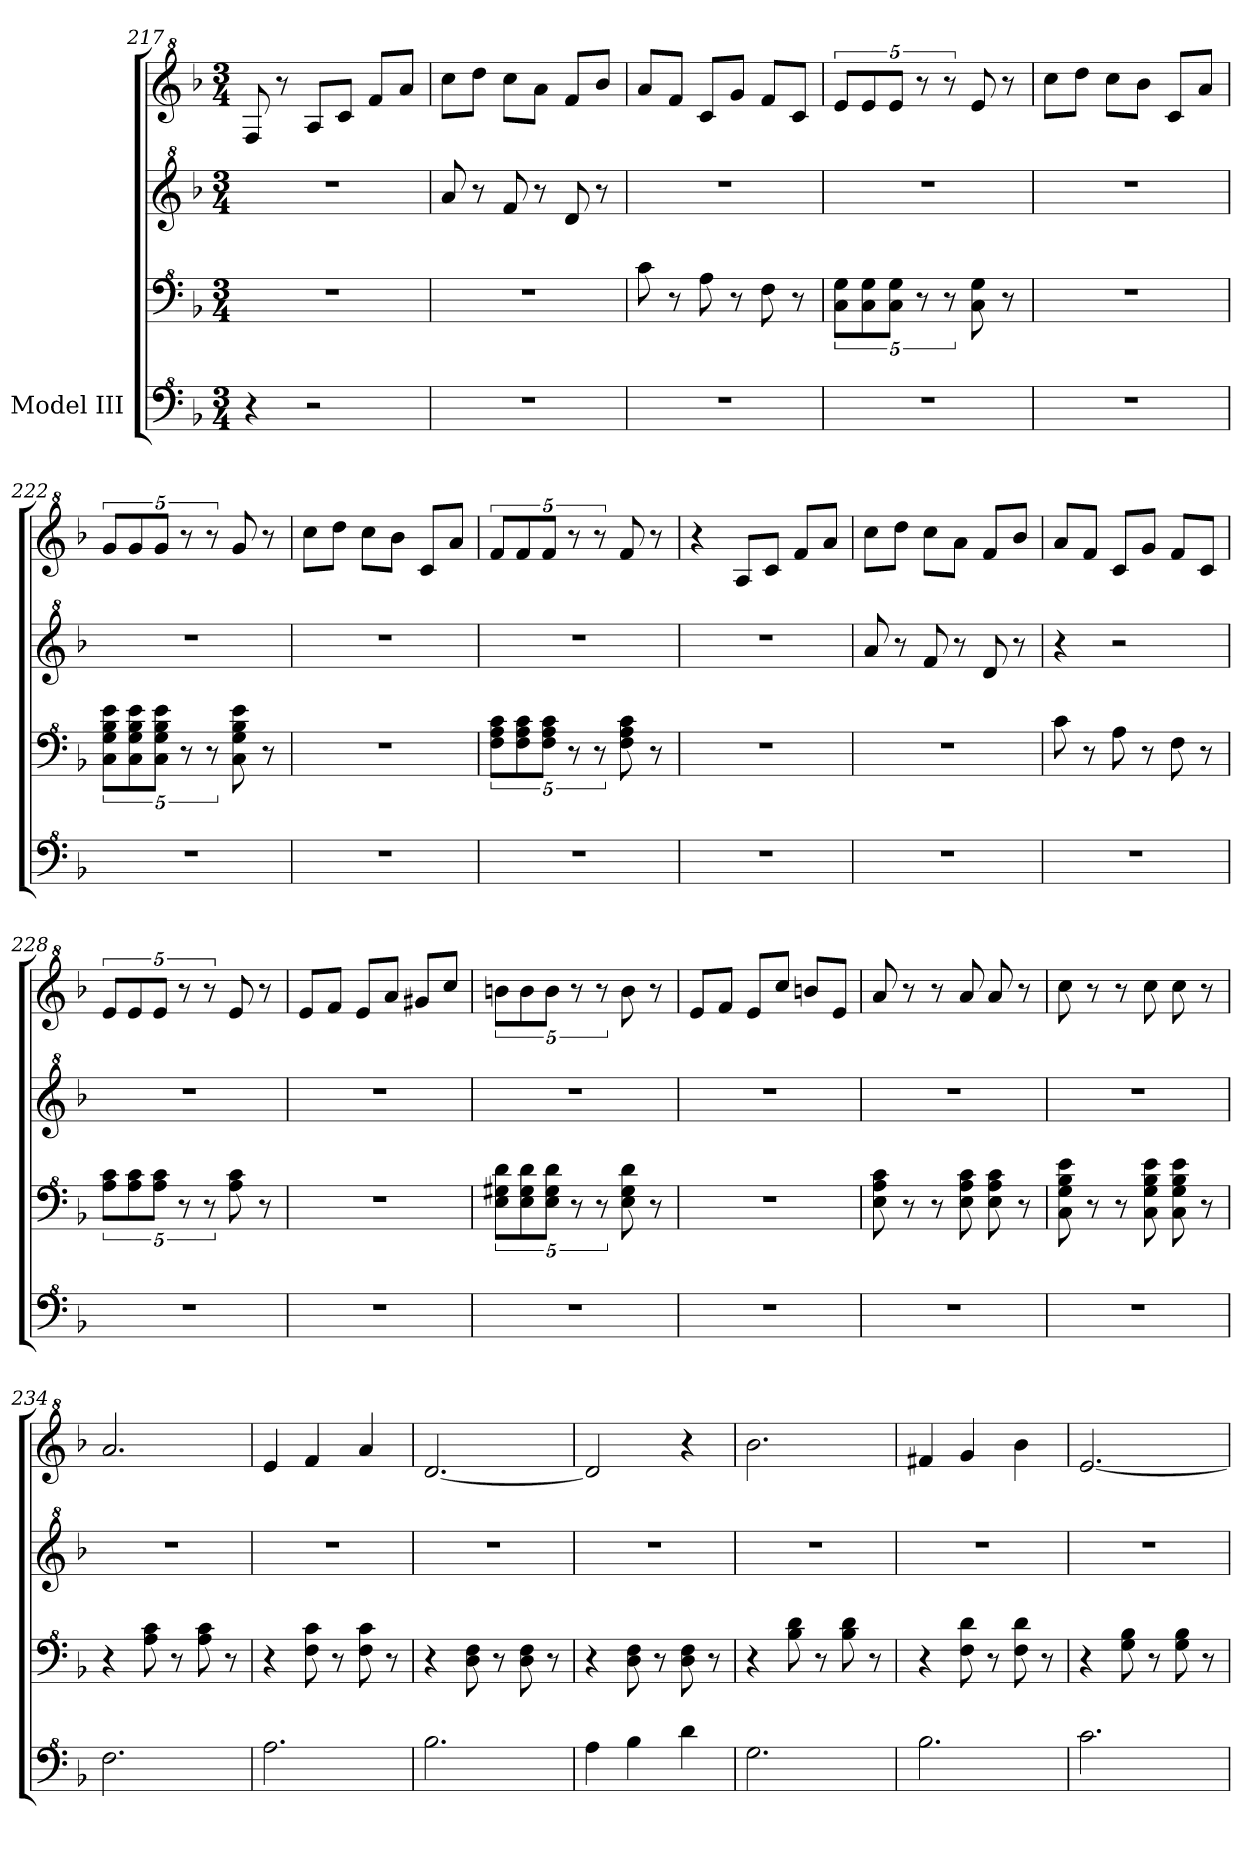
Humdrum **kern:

**kern	**kern	**kern	**kern
*part1	*part1	*part1	*part1
*staff4	*staff3	*staff2	*staff1
*I"Model III	*	*	*
*clefF^4	*clefF^4	*clefG^2	*clefG^2
*k[b-]	*k[b-]	*k[b-]	*k[b-]
*M3/4	*M3/4	*M3/4	*M3/4
=217	=217	=217	=217
4r	2.r	2.r	8f/
.	.	.	8r
2r	.	.	8a/L
.	.	.	8cc/J
.	.	.	8ff/L
.	.	.	8aa/J
!!LO:LB:g=z
=218	=218	=218	=218
2.r	2.r	8aa/	8ccc\L
.	.	8r	8ddd\J
.	.	8ff/	8ccc\L
.	.	8r	8aa\J
.	.	8dd/	8ff/L
.	.	8r	8bb-/J
=219	=219	=219	=219
2.r	8cc\	2.r	8aa/L
.	8r	.	8ff/J
.	8a\	.	8cc/L
.	8r	.	8gg/J
.	8f\	.	8ff/L
.	8r	.	8cc/J
=220	=220	=220	=220
2.r	10c\ 10g\L	2.r	10ee/L
.	10c\ 10g\	.	10ee/
.	10c\ 10g\J	.	10ee/J
.	10r	.	10r
.	10r	.	10r
.	8c\ 8g\	.	8ee/
.	8r	.	8r
=221	=221	=221	=221
2.r	2.r	2.r	8ccc\L
.	.	.	8ddd\J
.	.	.	8ccc\L
.	.	.	8bb-\J
.	.	.	8cc/L
.	.	.	8aa/J
=222	=222	=222	=222
2.r	10c\ 10g\ 10b-\ 10ee\L	2.r	10gg/L
.	10c\ 10g\ 10b-\ 10ee\	.	10gg/
.	10c\ 10g\ 10b-\ 10ee\J	.	10gg/J
.	10r	.	10r
.	10r	.	10r
.	8c\ 8g\ 8b-\ 8ee\	.	8gg/
.	8r	.	8r
=223	=223	=223	=223
2.r	2.r	2.r	8ccc\L
.	.	.	8ddd\J
.	.	.	8ccc\L
.	.	.	8bb-\J
.	.	.	8cc/L
.	.	.	8aa/J
!!LO:LB:g=z
=224	=224	=224	=224
2.r	10f\ 10a\ 10cc\L	2.r	10ff/L
.	10f\ 10a\ 10cc\	.	10ff/
.	10f\ 10a\ 10cc\J	.	10ff/J
.	10r	.	10r
.	10r	.	10r
.	8f\ 8a\ 8cc\	.	8ff/
.	8r	.	8r
=225	=225	=225	=225
2.r	2.r	2.r	4r
.	.	.	8a/L
.	.	.	8cc/J
.	.	.	8ff/L
.	.	.	8aa/J
=226	=226	=226	=226
2.r	2.r	8aa/	8ccc\L
.	.	8r	8ddd\J
.	.	8ff/	8ccc\L
.	.	8r	8aa\J
.	.	8dd/	8ff/L
.	.	8r	8bb-/J
=227	=227	=227	=227
2.r	8cc\	4r	8aa/L
.	8r	.	8ff/J
.	8a\	2r	8cc/L
.	8r	.	8gg/J
.	8f\	.	8ff/L
.	8r	.	8cc/J
=228	=228	=228	=228
2.r	10a\ 10cc\L	2.r	10ee/L
.	10a\ 10cc\	.	10ee/
.	10a\ 10cc\J	.	10ee/J
.	10r	.	10r
.	10r	.	10r
.	8a\ 8cc\	.	8ee/
.	8r	.	8r
=229	=229	=229	=229
2.r	2.r	2.r	8ee/L
.	.	.	8ff/J
.	.	.	8ee/L
.	.	.	8aa/J
.	.	.	8gg#X/L
.	.	.	8ccc/J
!!LO:PB:g=z
=230	=230	=230	=230
2.r	10e\ 10g#X\ 10dd\L	2.r	10bbn\L
.	10e\ 10g#\ 10dd\	.	10bb\
.	10e\ 10g#\ 10dd\J	.	10bb\J
.	10r	.	10r
.	10r	.	10r
.	8e\ 8g#\ 8dd\	.	8bb\
.	8r	.	8r
=231	=231	=231	=231
2.r	2.r	2.r	8ee/L
.	.	.	8ff/J
.	.	.	8ee/L
.	.	.	8ccc/J
.	.	.	8bbn/L
.	.	.	8ee/J
=232	=232	=232	=232
2.r	8e\ 8a\ 8cc\	2.r	8aa/
.	8r	.	8r
.	8r	.	8r
.	8e\ 8a\ 8cc\	.	8aa/
*	*	*	*MM160
.	8e\ 8a\ 8cc\	.	8aa/
.	8r	.	8r
=233	=233	=233	=233
*	*	*	*MM192
2.r	8c\ 8g\ 8b-\ 8ee\	2.r	8ccc\
.	8r	.	8r
.	8r	.	8r
.	8c\ 8g\ 8b-\ 8ee\	.	8ccc\
*	*	*	*MM144
.	8c\ 8g\ 8b-\ 8ee\	.	8ccc\
.	8r	.	8r
=234	=234	=234	=234
*	*	*	*MM192
2.f\	4r	2.r	2.aa/
.	8a\ 8cc\	.	.
.	8r	.	.
.	8a\ 8cc\	.	.
.	8r	.	.
=235	=235	=235	=235
*	*	*	*MM196
2.a\	4r	2.r	4ee/
.	8f\ 8cc\	.	4ff/
.	8r	.	.
.	8f\ 8cc\	.	4aa/
.	8r	.	.
!!LO:LB:g=z
=236	=236	=236	=236
*	*	*	*MM200
2.b-\	4r	2.r	[2.dd/
.	8d\ 8f\	.	.
.	8r	.	.
.	8d\ 8f\	.	.
.	8r	.	.
=237	=237	=237	=237
*	*	*	*MM204
4a\	4r	2.r	2dd/]
4b-\	8d\ 8f\	.	.
.	8r	.	.
4dd\	8d\ 8f\	.	4r
.	8r	.	.
=238	=238	=238	=238
2.g\	4r	2.r	2.bb-\
.	8b-\ 8dd\	.	.
.	8r	.	.
.	8b-\ 8dd\	.	.
.	8r	.	.
=239	=239	=239	=239
*	*	*	*MM208
2.b-\	4r	2.r	4ff#X/
.	8f\ 8dd\	.	4gg/
.	8r	.	.
.	8f\ 8dd\	.	4bb-\
.	8r	.	.
=240	=240	=240	=240
2.cc\	4r	2.r	[2.ee/
.	8g\ 8b-\	.	.
.	8r	.	.
.	8g\ 8b-\	.	.
.	8r	.	.
=	=	=	=
*-	*-	*-	*-
